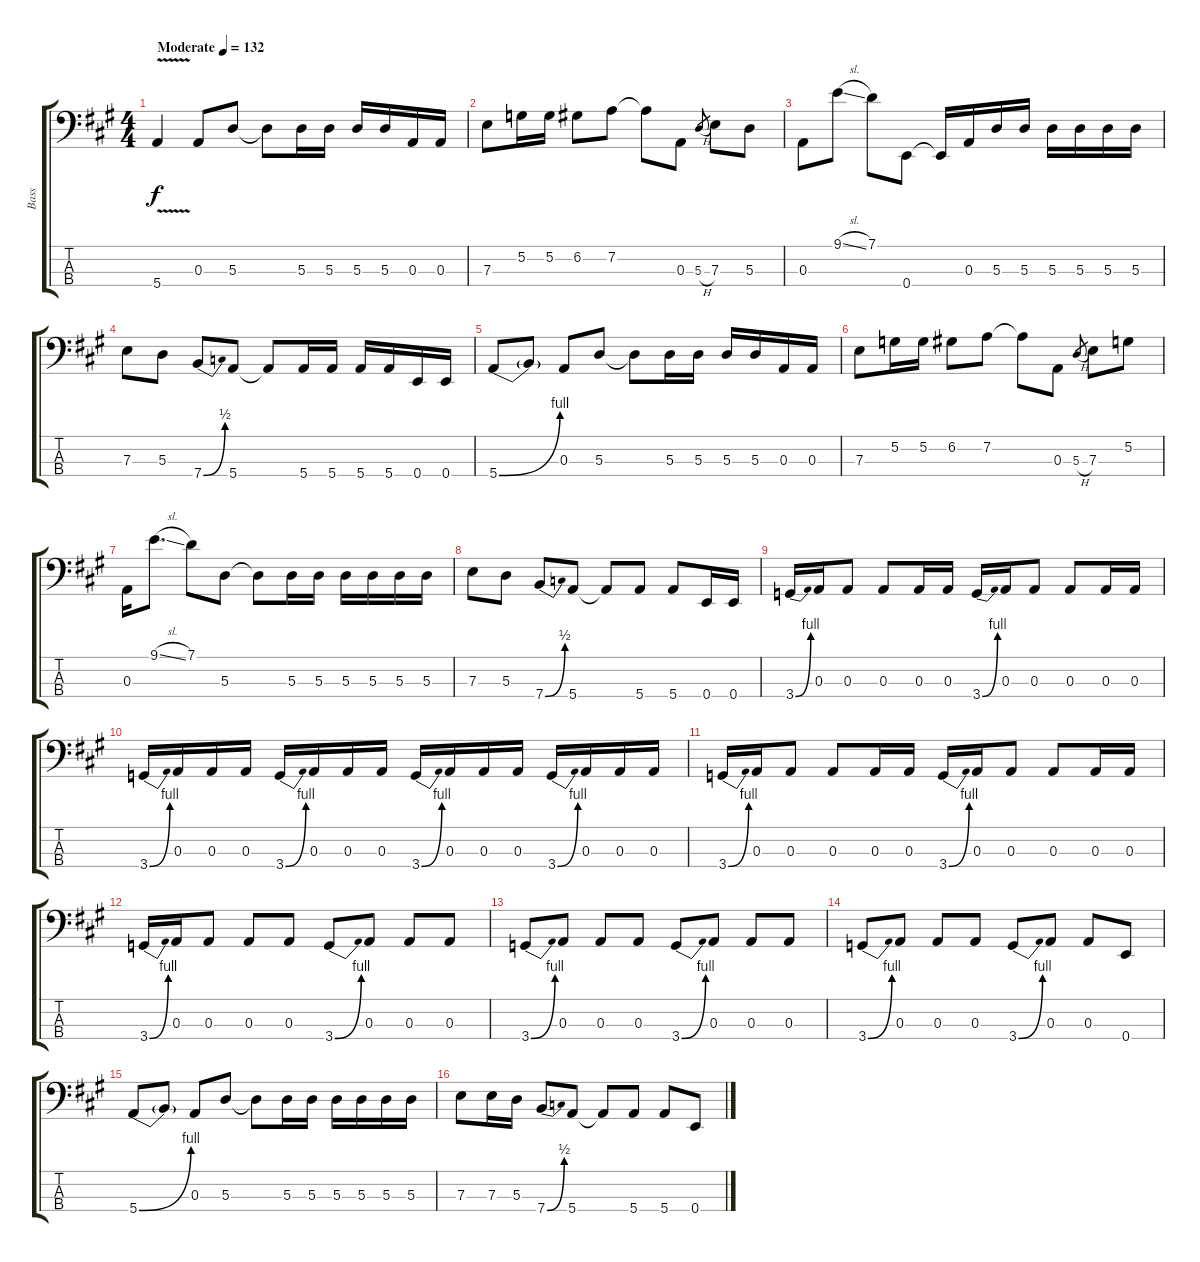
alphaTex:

\track ("Bass" "Bass") {instrument electricbasspick}
\staff {score tabs}
\tuning (G2 D2 A1 E1) {hide}
\ts (4 4)
\tempo (132 "Moderate")
\clef f4
\ks a
5.4{v}.4{dy f instrument electricbasspick} 0.3.8 5.3.8 5.3{t}.8 5.3.16 5.3.16 5.3.16 5.3.16 0.3.16 0.3.16 |
7.3.8 5.2.16 5.2.16 6.2.8 7.2.8 7.2{t}.8 0.3.8 5.3{h}.8{gr} 7.3.8 5.3.8 |
0.3.8 9.1{sl}.8 7.1.8 0.4.8 0.4{t}.16 0.3.16 5.3.16 5.3.16 5.3.16 5.3.16 5.3.16 5.3.16 |
7.3.8 5.3.8 7.4{be (bend 0 0 60 2)}.8 5.4.8 5.4{t}.8 5.4.16 5.4.16 5.4.16 5.4.16 0.4.16 0.4.16 |
5.4{be (bend 0 0 60 4)}.8 5.4{t}.8 0.3.8 5.3.8 5.3{t}.8 5.3.16 5.3.16 5.3.16 5.3.16 0.3.16 0.3.16 |
7.3.8 5.2.16 5.2.16 6.2.8 7.2.8 7.2{t}.8 0.3.8 5.3{h}.8{gr} 7.3.8 5.2.8 |
0.3.16 9.1{sl}.8{d} 7.1.8 5.3.8 5.3{t}.8 5.3.16 5.3.16 5.3.16 5.3.16 5.3.16 5.3.16 |
7.3.8 5.3.8 7.4{be (bend 0 0 60 2)}.8 5.4.8 5.4{t}.8 5.4.8 5.4.8 0.4.16 0.4.16 |
3.4{be (bend 0 0 60 4)}.16 0.3.16 0.3.8 0.3.8 0.3.16 0.3.16 3.4{be (bend 0 0 60 4)}.16 0.3.16 0.3.8 0.3.8 0.3.16 0.3.16 |
3.4{be (bend 0 0 60 4)}.16 0.3.16 0.3.16 0.3.16 3.4{be (bend 0 0 60 4)}.16 0.3.16 0.3.16 0.3.16 3.4{be (bend 0 0 60 4)}.16 0.3.16 0.3.16 0.3.16 3.4{be (bend 0 0 60 4)}.16 0.3.16 0.3.16 0.3.16 |
3.4{be (bend 0 0 60 4)}.16 0.3.16 0.3.8 0.3.8 0.3.16 0.3.16 3.4{be (bend 0 0 60 4)}.16 0.3.16 0.3.8 0.3.8 0.3.16 0.3.16 |
3.4{be (bend 0 0 60 4)}.16 0.3.16 0.3.8 0.3.8 0.3.8 3.4{be (bend 0 0 60 4)}.8 0.3.8 0.3.8 0.3.8 |
3.4{be (bend 0 0 60 4)}.8 0.3.8 0.3.8 0.3.8 3.4{be (bend 0 0 60 4)}.8 0.3.8 0.3.8 0.3.8 |
3.4{be (bend 0 0 60 4)}.8 0.3.8 0.3.8 0.3.8 3.4{be (bend 0 0 60 4)}.8 0.3.8 0.3.8 0.4.8 |
5.4{be (bend 0 0 60 4)}.8 5.4{t}.8 0.3.8 5.3.8 5.3{t}.8 5.3.16 5.3.16 5.3.16 5.3.16 5.3.16 5.3.16 |
7.3.8 7.3.16 5.3.16 7.4{be (bend 0 0 60 2)}.8 5.4.8 5.4{t}.8 5.4.8 5.4.8 0.4.8
